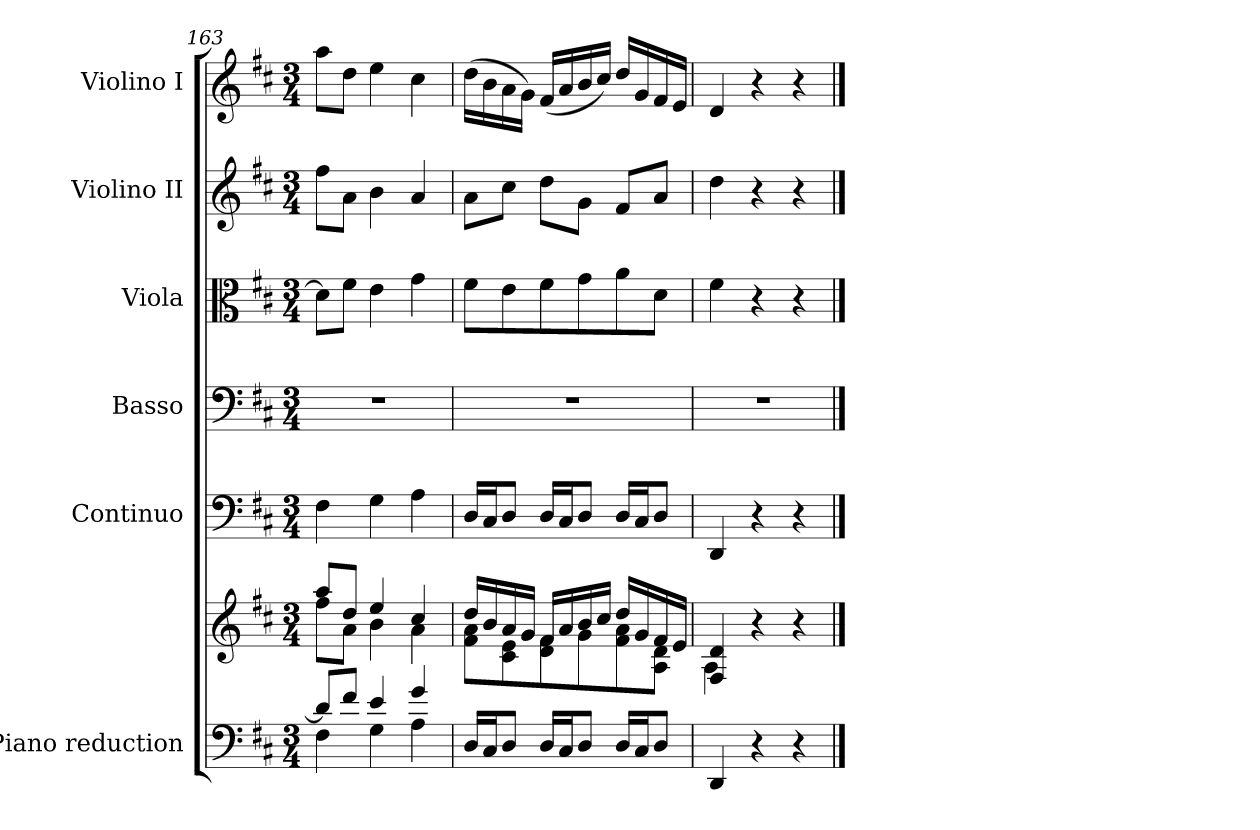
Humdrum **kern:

**kern	**kern	**kern	**kern	**kern	**kern	**kern
*part6	*part6	*part5	*part4	*part3	*part2	*part1
*staff7	*staff6	*staff5	*staff4	*staff3	*staff2	*staff1
*I"Piano reduction	*	*I"Continuo	*I"Basso	*I"Viola	*I"Violino II	*I"Violino I
*I'Pno	*	*	*	*I'Vla	*I'Vln	*I'Vln
*clefF4	*clefG2	*clefF4	*clefF4	*clefC3	*clefG2	*clefG2
*k[f#c#]	*k[f#c#]	*k[f#c#]	*k[f#c#]	*k[f#c#]	*k[f#c#]	*k[f#c#]
*M3/4	*M3/4	*M3/4	*M3/4	*M3/4	*M3/4	*M3/4
=163	=163	=163	=163	=163	=163	=163
*^	*^	*	*	*	*	*
8d/L]	4F#\	8aa/L	8ff#\L	4F#\	2.r	8d\L]	8ff#\L	8aa\L
8f#/J	.	8dd/J	8a\J	.	.	8f#\J	8a\J	8dd\J
4e/	4G\	4ee/	4b\	4G\	.	4e\	4b\	4ee\
4g/	4A\	4cc#/	4a\	4A\	.	4g\	4a/	4cc#\
*v	*v	*	*	*	*	*	*	*
=164	=164	=164	=164	=164	=164	=164	=164
16D/LL	16dd/LL	8f#\ 8a\L	16D/LL	2.r	8f#\L	8a\L	(>16dd\LL
16C#/J	16b/	.	16C#/J	.	.	.	16b\
8D/J	16a/	8c#\ 8e\	8D/J	.	8e\	8cc#\J	16a\
.	16g/JJ	.	.	.	.	.	16g\JJ)
16D/LL	16f#/LL	8d\ 8f#\	16D/LL	.	8f#\	8dd\L	(<16f#/LL
16C#/J	16a/	.	16C#/J	.	.	.	16a/
8D/J	16b/	8g\	8D/J	.	8g\	8g\J	16b/
.	16cc#/JJ	.	.	.	.	.	16cc#/JJ)
16D/LL	16dd/LL	8f#\ 8a\	16D/LL	.	8a\	8f#/L	16dd/LL
16C#/J	16g/	.	16C#/J	.	.	.	16g/
8D/J	16f#/	8A\ 8d\J	8D/J	.	8d\J	8a/J	16f#/
.	16e/JJ	.	.	.	.	.	16e/JJ
=165	=165	=165	=165	=165	=165	=165	=165
4DD/	4F#/ 4d/	4A\	4DD/	2.r	4f#\	4dd\	4d/
4r	4r	4ryy	4r	.	4r	4r	4r
4r	4r	4ryy	4r	.	4r	4r	4r
*	*v	*v	*	*	*	*	*
==	==	==	==	==	==	==
*-	*-	*-	*-	*-	*-	*-
